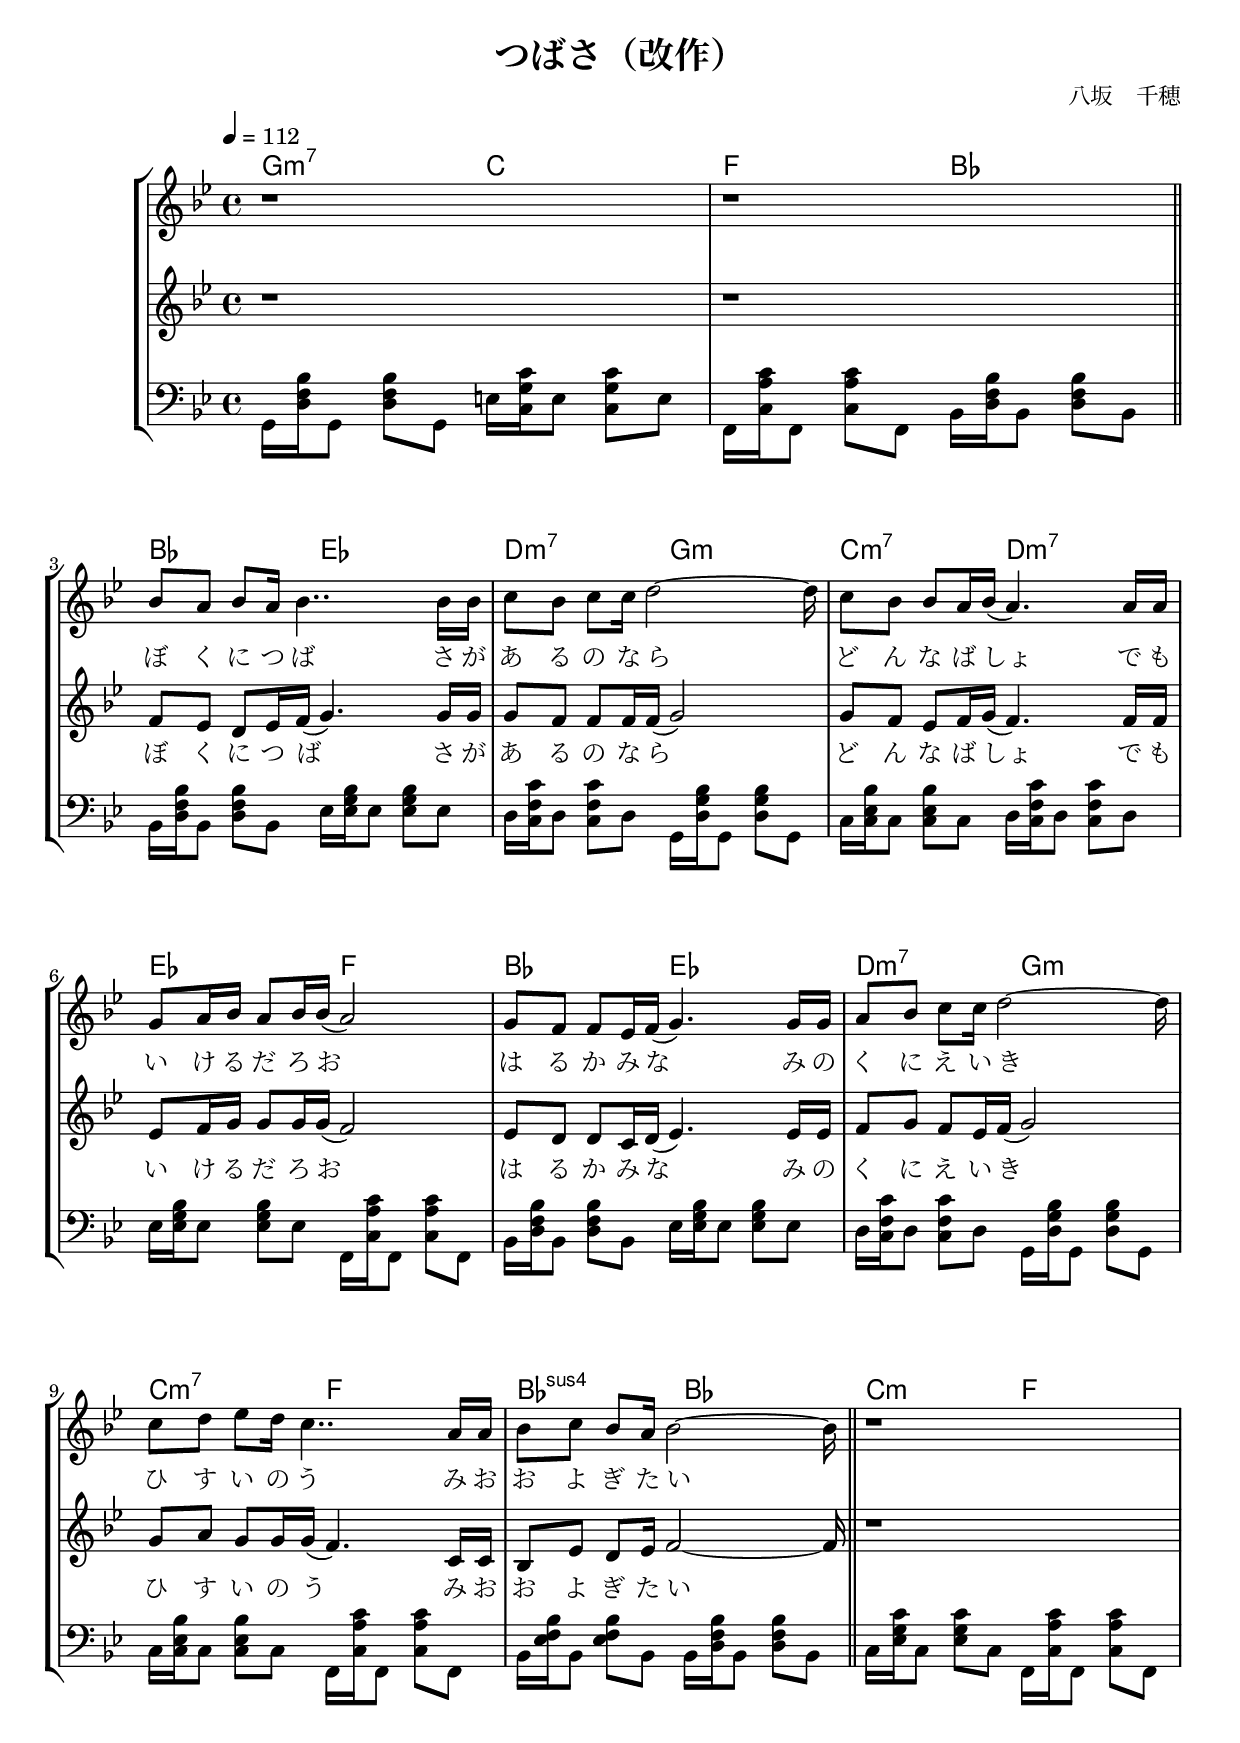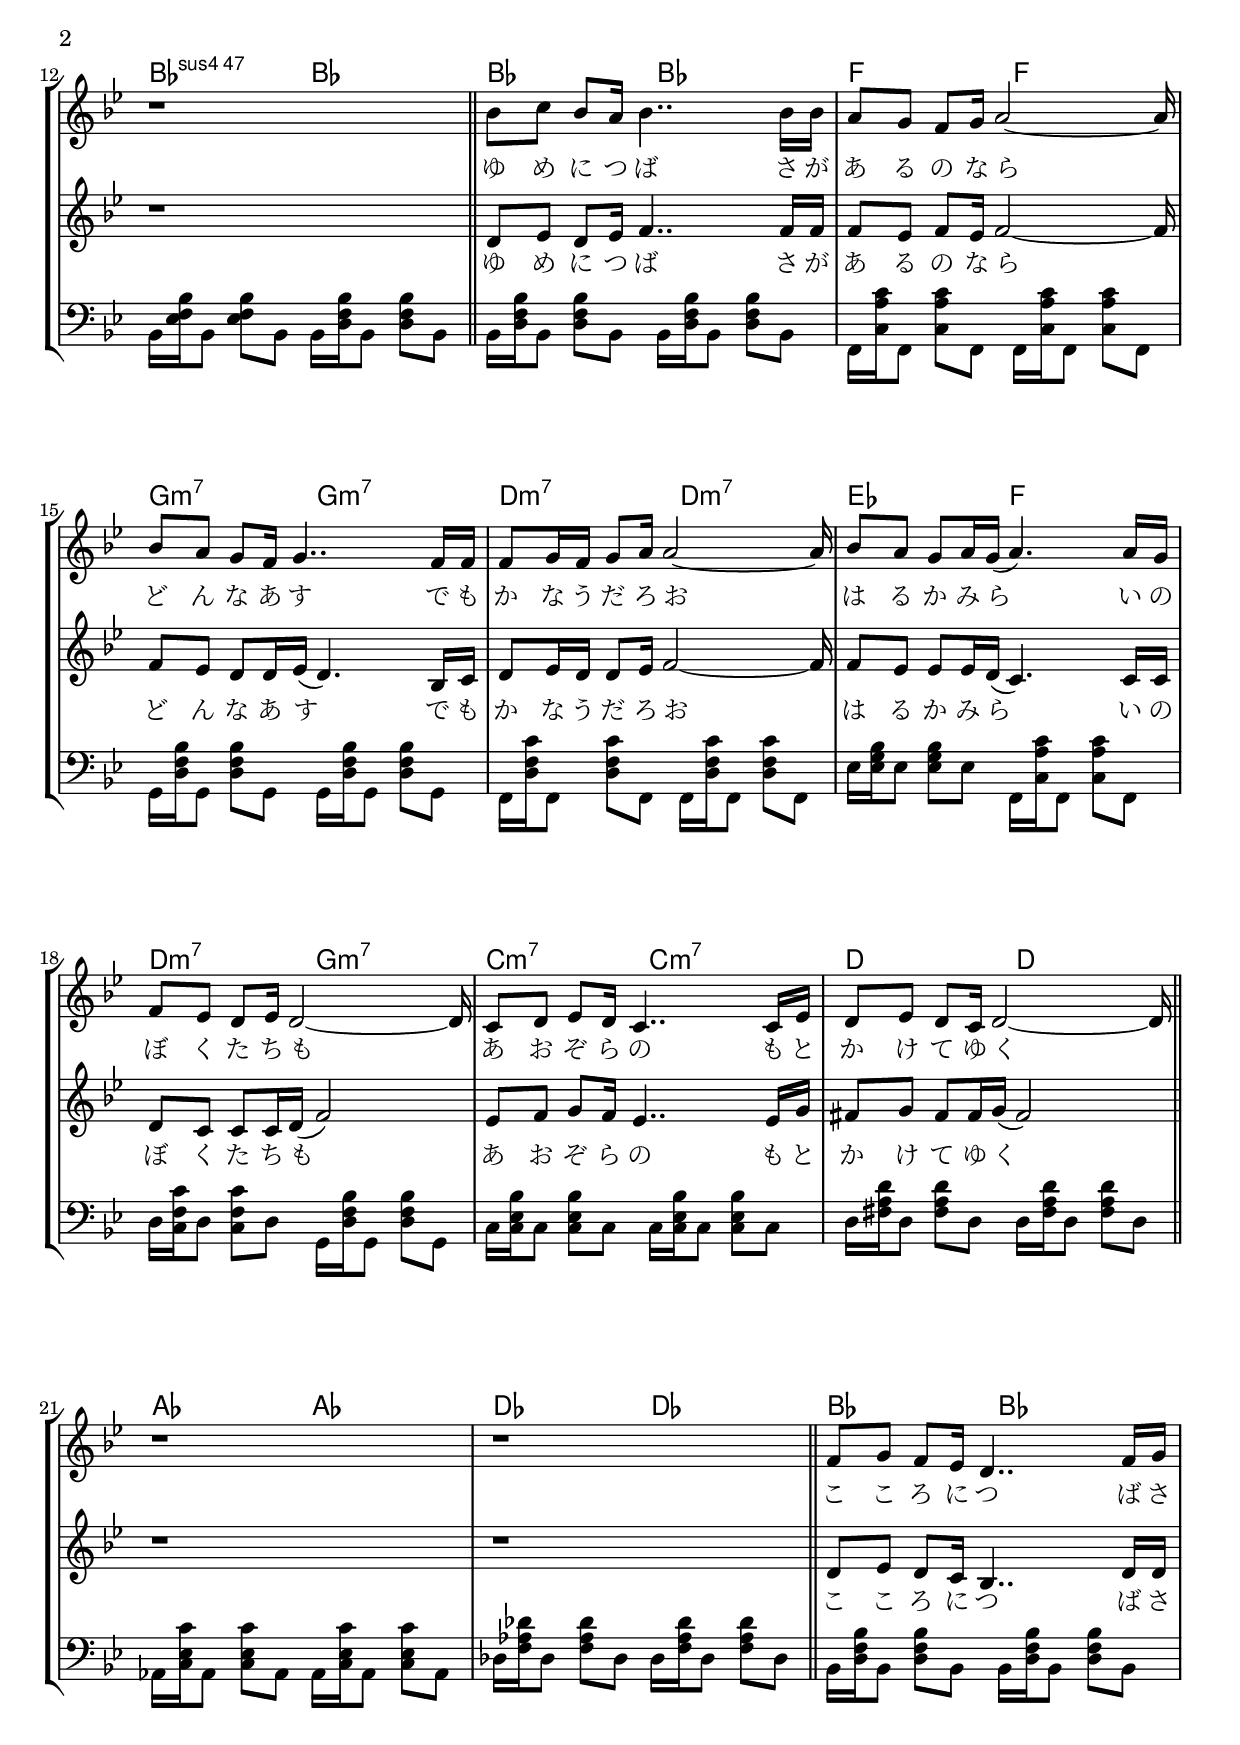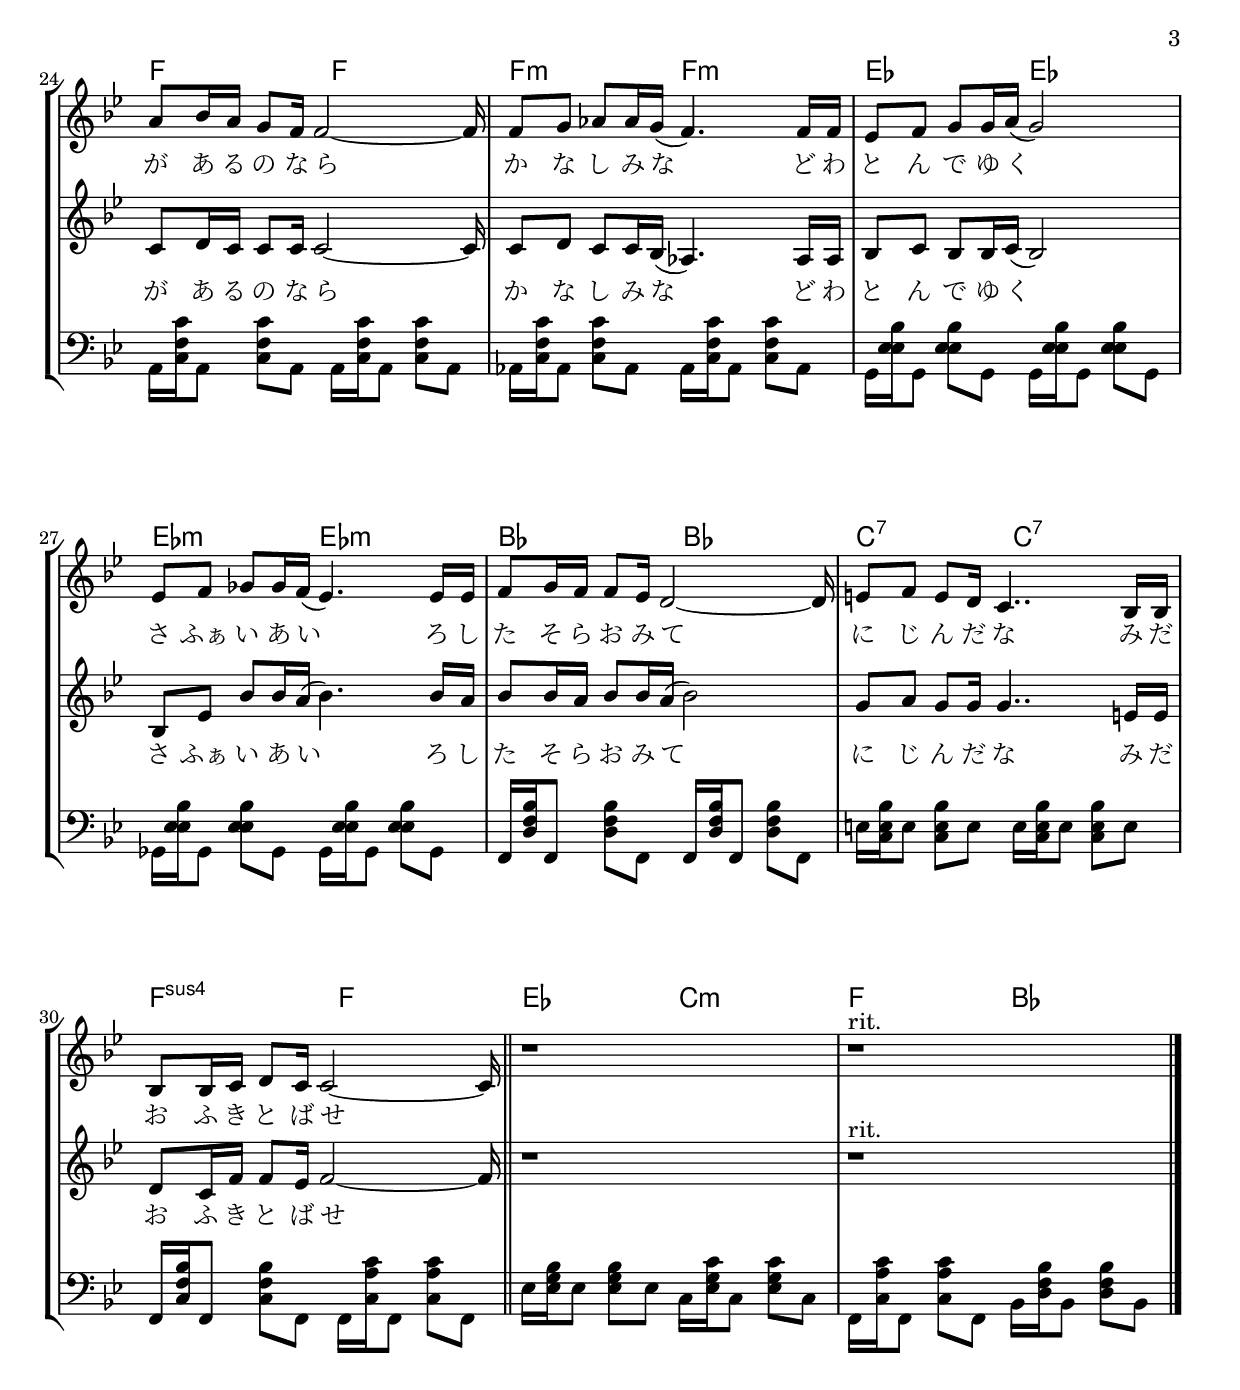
\version "2.12.1"

\header {
	title = \markup {つばさ（改作）}
	composer = \markup \center-column {八坂　千穂}
}

harmony = \chordmode {
	g2:min7 c f bes 

	bes es d:min7 g:m c:min7 d:min7 es f bes es d:min7 g:m c:min7 f bes:sus4 bes 

	c:m f bes:sus47 bes 

	bes bes f f g:min7 g:min7 d:min7 d:min7 es f d:min7 g:min7 c:min7 c:min7 d d 

	as as des des 

	bes bes f f f:m f:m es es es:m es:m bes bes c:7 c:7 f:sus4 f 

	es c:m f bes 
}

melody = {
	\key bes \major
	\tempo 4 = 112
	r1 | r1   
	\set Staff.midiInstrument = #"fss0.37"
	bes'8  a'8  bes'8  a'16  bes'4..  bes'16  bes'16 
	c''8  bes'8  c''8  c''16  d''2~d''16 
	c''8  bes'8  bes'8  a'16  bes'16  (a'4.)  a'16  a'16 
	g'8  a'16  bes'16  a'8  bes'16  bes'16  (a'2) 
	g'8  f'8  f'8  es'16  f'16  (g'4.)  g'16  g'16 
	a'8  bes'8  c''8  c''16  d''2~d''16 
	c''8  d''8  es''8  d''16  c''4..  a'16  a'16 
	bes'8  c''8  bes'8  a'16  bes'2~bes'16
	r1 | r1   
	\set Staff.midiInstrument = #"fss0.37"
	bes'8  c''8  bes'8  a'16  bes'4..  bes'16  bes'16 
	a'8  g'8  f'8  g'16  a'2~a'16 
	bes'8  a'8  g'8  f'16  g'4..  f'16  f'16 
	f'8  g'16  f'16  g'8  a'16  a'2~a'16 
	bes'8  a'8  g'8  a'16  g'16  (a'4.)  a'16  g'16 
	f'8  es'8  d'8  es'16  d'2~d'16 
	c'8  d'8  es'8  d'16  c'4..  c'16  es'16 
	d'8  es'8  d'8  c'16  d'2~d'16
	r1 | r1   
	\set Staff.midiInstrument = #"fss0.37"
	f'8  g'8  f'8  es'16  d'4..  f'16  g'16 
	a'8  bes'16  a'16  g'8  f'16  f'2~f'16 
	f'8  g'8  as'8  as'16  g'16  (f'4.)  f'16  f'16 
	es'8  f'8  g'8  g'16  a'16  (g'2) 
	es'8  f'8  ges'8  ges'16  f'16  (es'4.)  es'16  es'16 
	f'8  g'16  f'16  f'8  es'16  d'2~d'16 
	e'8  f'8  e'8  d'16  c'4..  bes16  bes16 
	bes8  bes16  c'16  d'8  c'16  c'2~c'16
	r1 | r1^"rit." \bar "|."
}

words = \lyricmode {
	
	ぼ  く  に  つ  ば  さ  が  あ  る  の  な  ら  ど  ん  な  ば  しょ  で  も  い  け  る  だ  ろ  お  は  る  か  み  な  み  の  く  に  え  い  き  ひ  す  い  の  う  み  お  お  よ  ぎ  た  い  
	
	ゆ  め  に  つ  ば  さ  が  あ  る  の  な  ら  ど  ん  な  あ  す  で  も  か  な  う  だ  ろ  お  は  る  か  み  ら  い  の  ぼ  く  た  ち  も  あ  お  ぞ  ら  の  も  と  か  け  て  ゆ  く  
	
	こ  こ  ろ  に  つ  ば  さ  が  あ  る  の  な  ら  か  な  し  み  な  ど  わ  と  ん  で  ゆ  く  さ  ふぁ  い  あ  い  ろ  し  た  そ  ら  お  み  て  に  じ  ん  だ  な  み  だ  お  ふ  き  と  ば  せ  
	
}

secondmelody = {
	\key bes \major
	\tempo 4 = 112
	r1 | r1   
	\set Staff.midiInstrument = #"Music box"
	f'8  es'8  d'8  es'16  f'16  (g'4.)  g'16  g'16 
	g'8  f'8  f'8  f'16  f'16  (g'2) 
	g'8  f'8  es'8  f'16  g'16  (f'4.)  f'16  f'16 
	es'8  f'16  g'16  g'8  g'16  g'16  (f'2) 
	es'8  d'8  d'8  c'16  d'16  (es'4.)  es'16  es'16 
	f'8  g'8  f'8  es'16  f'16  (g'2) 
	g'8  a'8  g'8  g'16  g'16  (f'4.)  c'16  c'16 
	bes8  es'8  d'8  es'16  f'2~f'16
	r1 | r1   
	\set Staff.midiInstrument = #"Music box"
	d'8  es'8  d'8  es'16  f'4..  f'16  f'16 
	f'8  es'8  f'8  es'16  f'2~f'16 
	f'8  es'8  d'8  d'16  es'16  (d'4.)  bes16  c'16 
	d'8  es'16  d'16  d'8  es'16  f'2~f'16 
	f'8  es'8  es'8  es'16  d'16  (c'4.)  c'16  c'16 
	d'8  c'8  c'8  c'16  d'16  (f'2) 
	es'8  f'8  g'8  f'16  es'4..  es'16  g'16 
	fis'8  g'8  fis'8  fis'16  g'16  (fis'2)
	r1 | r1   
	\set Staff.midiInstrument = #"Music box"
	d'8  es'8  d'8  c'16  bes4..  d'16  d'16 
	c'8  d'16  c'16  c'8  c'16  c'2~c'16 
	c'8  d'8  c'8  c'16  bes16  (as4.)  as16  as16 
	bes8  c'8  bes8  bes16  c'16  (bes2) 
	bes8  es'8  bes'8  bes'16  a'16  (bes'4.)  bes'16  a'16 
	bes'8  bes'16  a'16  bes'8  bes'16  a'16  (bes'2) 
	g'8  a'8  g'8  g'16  g'4..  e'16  e'16 
	d'8  c'16  f'16  f'8  es'16  f'2~f'16
	r1 | r1^"rit." \bar "|."
}

secondwords = \lyricmode {
	
	ぼ  く  に  つ  ば  さ  が  あ  る  の  な  ら  ど  ん  な  ば  しょ  で  も  い  け  る  だ  ろ  お  は  る  か  み  な  み  の  く  に  え  い  き  ひ  す  い  の  う  み  お  お  よ  ぎ  た  い  
	
	ゆ  め  に  つ  ば  さ  が  あ  る  の  な  ら  ど  ん  な  あ  す  で  も  か  な  う  だ  ろ  お  は  る  か  み  ら  い  の  ぼ  く  た  ち  も  あ  お  ぞ  ら  の  も  と  か  け  て  ゆ  く  
	
	こ  こ  ろ  に  つ  ば  さ  が  あ  る  の  な  ら  か  な  し  み  な  ど  わ  と  ん  で  ゆ  く  さ  ふぁ  い  あ  い  ろ  し  た  そ  ら  お  み  て  に  じ  ん  だ  な  み  だ  お  ふ  き  と  ば  せ  
	
}

tempochange = {
	\tempo 4 = 112
	r1 | r1 \bar "||"
	\tempo 4 = 112
	r1 | r1 | r1 | r1 | r1 | r1 | r1 | r1 \bar "||"
	\tempo 4 = 112
	r1 | r1 \bar "||"
	\tempo 4 = 112
	r1 | r1 | r1 | r1 | r1 | r1 | r1 | r1 \bar "||"
	\tempo 4 = 112
	r1 | r1 \bar "||"
	\tempo 4 = 112
	r1 | r1 | r1 | r1 | r1 | r1 | r1 | r1 \bar "||"
	\tempo 4 = 112
	r1 | \tempo 4 = 84 r2 \tempo 4 = 74 r2 \bar "|."
}

mainacc = {
	\clef bass
	\set Staff.midiInstrument = #"Pad 7 (halo)"
	\key bes \major
	\tempo 4 = 112
	g,16 <d f bes>16 g,8 <d f bes>8 g,8
	e16 <c g c'>16 e8 <c g c'>8 e8
	f,16 <c a c'>16 f,8 <c a c'>8 f,8
	bes,16 <d f bes>16 bes,8 <d f bes>8 bes,8
	\bar "||"

	\set Staff.midiInstrument = #"Pad 7 (halo)"
	bes,16 <d f bes>16 bes,8 <d f bes>8 bes,8
	es16 <es g bes>16 es8 <es g bes>8 es8
	d16 <c f c'>16 d8 <c f c'>8 d8
	g,16 <d g bes>16 g,8 <d g bes>8 g,8
	c16 <c es bes>16 c8 <c es bes>8 c8
	d16 <c f c'>16 d8 <c f c'>8 d8
	es16 <es g bes>16 es8 <es g bes>8 es8
	f,16 <c a c'>16 f,8 <c a c'>8 f,8
	bes,16 <d f bes>16 bes,8 <d f bes>8 bes,8
	es16 <es g bes>16 es8 <es g bes>8 es8
	d16 <c f c'>16 d8 <c f c'>8 d8
	g,16 <d g bes>16 g,8 <d g bes>8 g,8
	c16 <c es bes>16 c8 <c es bes>8 c8
	f,16 <c a c'>16 f,8 <c a c'>8 f,8
	bes,16 <es f bes>16 bes,8 <es f bes>8 bes,8
	bes,16 <d f bes>16 bes,8 <d f bes>8 bes,8
	\bar "||"

	\set Staff.midiInstrument = #"Pad 7 (halo)"
	c16 <es g c'>16 c8 <es g c'>8 c8
	f,16 <c a c'>16 f,8 <c a c'>8 f,8
	bes,16 <es f bes>16 bes,8 <es f bes>8 bes,8
	bes,16 <d f bes>16 bes,8 <d f bes>8 bes,8
	\bar "||"

	\set Staff.midiInstrument = #"Pad 7 (halo)"
	bes,16 <d f bes>16 bes,8 <d f bes>8 bes,8
	bes,16 <d f bes>16 bes,8 <d f bes>8 bes,8
	f,16 <c a c'>16 f,8 <c a c'>8 f,8
	f,16 <c a c'>16 f,8 <c a c'>8 f,8
	g,16 <d f bes>16 g,8 <d f bes>8 g,8
	g,16 <d f bes>16 g,8 <d f bes>8 g,8
	f,16 <d f c'>16 f,8 <d f c'>8 f,8
	f,16 <d f c'>16 f,8 <d f c'>8 f,8
	es16 <es g bes>16 es8 <es g bes>8 es8
	f,16 <c a c'>16 f,8 <c a c'>8 f,8
	d16 <c f c'>16 d8 <c f c'>8 d8
	g,16 <d f bes>16 g,8 <d f bes>8 g,8
	c16 <c es bes>16 c8 <c es bes>8 c8
	c16 <c es bes>16 c8 <c es bes>8 c8
	d16 <fis a d'>16 d8 <fis a d'>8 d8
	d16 <fis a d'>16 d8 <fis a d'>8 d8
	\bar "||"

	\set Staff.midiInstrument = #"Pad 7 (halo)"
	as,16 <c es c'>16 as,8 <c es c'>8 as,8
	as,16 <c es c'>16 as,8 <c es c'>8 as,8
	des16 <f as des'>16 des8 <f as des'>8 des8
	des16 <f as des'>16 des8 <f as des'>8 des8
	\bar "||"

	\set Staff.midiInstrument = #"Pad 7 (halo)"
	bes,16 <d f bes>16 bes,8 <d f bes>8 bes,8
	bes,16 <d f bes>16 bes,8 <d f bes>8 bes,8
	a,16 <c f c'>16 a,8 <c f c'>8 a,8
	a,16 <c f c'>16 a,8 <c f c'>8 a,8
	as,16 <c f c'>16 as,8 <c f c'>8 as,8
	as,16 <c f c'>16 as,8 <c f c'>8 as,8
	g,16 <es es bes>16 g,8 <es es bes>8 g,8
	g,16 <es es bes>16 g,8 <es es bes>8 g,8
	ges,16 <es es bes>16 ges,8 <es es bes>8 ges,8
	ges,16 <es es bes>16 ges,8 <es es bes>8 ges,8
	f,16 <d f bes>16 f,8 <d f bes>8 f,8
	f,16 <d f bes>16 f,8 <d f bes>8 f,8
	e16 <c e bes>16 e8 <c e bes>8 e8
	e16 <c e bes>16 e8 <c e bes>8 e8
	f,16 <c f bes>16 f,8 <c f bes>8 f,8
	f,16 <c a c'>16 f,8 <c a c'>8 f,8
	\bar "||"

	\set Staff.midiInstrument = #"Pad 7 (halo)"
	es16 <es g bes>16 es8 <es g bes>8 es8
	c16 <es g c'>16 c8 <es g c'>8 c8
	f,16 <c a c'>16 f,8 <c a c'>8 f,8
	bes,16 <d f bes>16 bes,8 <d f bes>8 bes,8
	\bar "|."
}

subacc = {
	\clef bass
	\set Staff.midiInstrument = #"Clarinet"
	\key bes \major
	\tempo 4 = 112
	g,8 bes f d
	e8 c' g c
	f,8 c' a c
	bes,8 bes f d
	\bar "||"

	\set Staff.midiInstrument = #"Clarinet"
	bes,8 bes f d
	es8 bes g es
	d8 c' f c
	g,8 bes g d
	c8 bes es c
	d8 c' f c
	es8 bes g es
	f,8 c' a c
	bes,8 bes f d
	es8 bes g es
	d8 c' f c
	g,8 bes g d
	c8 bes es c
	f,8 c' a c
	bes,8 bes f es
	bes,8 bes f d
	\bar "||"

	\set Staff.midiInstrument = #"Clarinet"
	c8 c' g es
	f,8 c' a c
	bes,8 bes f es
	bes,8 bes f d
	\bar "||"

	\set Staff.midiInstrument = #"Clarinet"
	bes,8 bes f d
	bes,8 bes f d
	f,8 c' a c
	f,8 c' a c
	g,8 bes f d
	g,8 bes f d
	f,8 c' f d
	f,8 c' f d
	es8 bes g es
	f,8 c' a c
	d8 c' f c
	g,8 bes f d
	c8 bes es c
	c8 bes es c
	d8 d' a fis
	d8 d' a fis
	\bar "||"

	\set Staff.midiInstrument = #"Clarinet"
	as,8 c' es c
	as,8 c' es c
	des8 des' as f
	des8 des' as f
	\bar "||"

	\set Staff.midiInstrument = #"Clarinet"
	bes,8 bes f d
	bes,8 bes f d
	a,8 c' f c
	a,8 c' f c
	as,8 c' f c
	as,8 c' f c
	g,8 bes es es
	g,8 bes es es
	ges,8 bes es es
	ges,8 bes es es
	f,8 bes f d
	f,8 bes f d
	e8 bes e c
	e8 bes e c
	f,8 bes f c
	f,8 c' a c
	\bar "||"

	\set Staff.midiInstrument = #"Clarinet"
	es8 bes g es
	c8 c' g es
	f,8 c' a c
	<bes, d f bes>2
	\bar "|."
}

percA = {
	\drummode {
	r4 hh4 hh4 hh4  |r1  \bar "||"
	r4 hh4 hh4 hh4  |hh4 hh4 hh4 hh4  |hh4 hh4 hh4 hh4  |hh4 hh4 hh4 hh4  |r4 hh4 hh4 hh4  |hh4 hh4 hh4 hh4  |hh4 hh4 hh4 hh4  |r1  \bar "||"
	r4 hh4 hh4 hh4  |r1  \bar "||"
	r4 hh4 hh4 hh4  |hh4 hh4 hh4 hh4  |hh4 hh4 hh4 hh4  |hh4 hh4 hh4 hh4  |r4 hh4 hh4 hh4  |hh4 hh4 hh4 hh4  |hh4 hh4 hh4 hh4  |r1  \bar "||"
	r4 hh4 hh4 hh4  |r1  \bar "||"
	r4 hh4 hh4 hh4  |hh4 hh4 hh4 hh4  |hh4 hh4 hh4 hh4  |hh4 hh4 hh4 hh4  |r4 hh4 hh4 hh4  |hh4 hh4 hh4 hh4  |hh4 hh4 hh4 hh4  |r1  \bar "||"
	r4 hh4 hh4 hh4  |r1  \bar "|."
	}
}

percB = {
	\drummode {
	r4 sn8 sn4. sn4  |sn16 sn16 sn16 sn16 sn16 sn16 sn16 sn16 sn16 sn16 sn16 sn16 sn16 sn16 sn16 sn16  \bar "||"
	r4 sn8 sn4. sn4  |r4 sn8 sn4. sn4  |r4 sn8 sn4. sn4  |r4 sn8 sn4. sn4  |r4 sn8 sn4. sn4  |r4 sn8 sn4. sn4  |r4 sn8 sn4. sn4  |sn16 sn16 sn16 sn16 sn16 sn16 sn16 sn16 sn16 sn16 sn16 sn16 sn16 sn16 sn16 sn16  \bar "||"
	r4 sn8 sn4. sn4  |sn16 sn16 sn16 sn16 sn16 sn16 sn16 sn16 sn16 sn16 sn16 sn16 sn16 sn16 sn16 sn16  \bar "||"
	r4 sn8 sn4. sn4  |r4 sn8 sn4. sn4  |r4 sn8 sn4. sn4  |r4 sn8 sn4. sn4  |r4 sn8 sn4. sn4  |r4 sn8 sn4. sn4  |r4 sn8 sn4. sn4  |sn16 sn16 sn16 sn16 sn16 sn16 sn16 sn16 sn16 sn16 sn16 sn16 sn16 sn16 sn16 sn16  \bar "||"
	r4 sn8 sn4. sn4  |sn16 sn16 sn16 sn16 sn16 sn16 sn16 sn16 sn16 sn16 sn16 sn16 sn16 sn16 sn16 sn16  \bar "||"
	r4 sn8 sn4. sn4  |r4 sn8 sn4. sn4  |r4 sn8 sn4. sn4  |r4 sn8 sn4. sn4  |r4 sn8 sn4. sn4  |r4 sn8 sn4. sn4  |r4 sn8 sn4. sn4  |sn16 sn16 sn16 sn16 sn16 sn16 sn16 sn16 sn16 sn16 sn16 sn16 sn16 sn16 sn16 sn16  \bar "||"
	r4 sn8 sn4. sn4  |sn16 sn16 sn16 sn16 sn16 sn16 sn16 sn16 sn16 sn16 sn16 sn16 sn16 sn16 sn16 sn16  \bar "|."
	}
}

percC = {
	\drummode {
	bd4 bd4 bd4 bd4  |bd4 bd4 bd8 bd8 bd8 bd8  \bar "||"
	bd4 bd4 bd4 bd4  |bd4 bd4 bd4 bd8 bd8  |bd4 bd4 bd4 bd4  |bd4 bd4 bd4 bd8 bd8  |bd4 bd4 bd4 bd4  |bd4 bd4 bd4 bd8 bd8  |bd4 bd4 bd4 bd4  |bd4 bd4 bd8 bd8 bd8 bd8  \bar "||"
	bd4 bd4 bd4 bd4  |bd4 bd4 bd8 bd8 bd8 bd8  \bar "||"
	bd4 bd4 bd4 bd4  |bd4 bd4 bd4 bd8 bd8  |bd4 bd4 bd4 bd4  |bd4 bd4 bd4 bd8 bd8  |bd4 bd4 bd4 bd4  |bd4 bd4 bd4 bd8 bd8  |bd4 bd4 bd4 bd4  |bd4 bd4 bd8 bd8 bd8 bd8  \bar "||"
	bd4 bd4 bd4 bd4  |bd4 bd4 bd8 bd8 bd8 bd8  \bar "||"
	bd4 bd4 bd4 bd4  |bd4 bd4 bd4 bd8 bd8  |bd4 bd4 bd4 bd4  |bd4 bd4 bd4 bd8 bd8  |bd4 bd4 bd4 bd4  |bd4 bd4 bd4 bd8 bd8  |bd4 bd4 bd4 bd4  |bd4 bd4 bd8 bd8 bd8 bd8  \bar "||"
	bd4 bd4 bd4 bd4  |bd4 bd4 bd8 bd8 bd8 bd8  \bar "|."
	}
}

percD = {
	\drummode {
	r8 hhp4 hhp4 hhp4 hhp8  |r8 hhp4 hhp4 hhp4 hhp8  \bar "||"
	r8 hhp4 hhp4 hhp4 hhp8  |r8 hhp4 hhp4 hhp4 hhp8  |r8 hhp4 hhp4 hhp4 hhp8  |r8 hhp4 hhp4 hhp4 hhp8  |r8 hhp4 hhp4 hhp4 hhp8  |r8 hhp4 hhp4 hhp4 hhp8  |r8 hhp4 hhp4 hhp4 hhp8  |r8 hhp4 hhp4 hhp4 hhp8  \bar "||"
	r8 hhp4 hhp4 hhp4 hhp8  |r8 hhp4 hhp4 hhp4 hhp8  \bar "||"
	r8 hhp4 hhp4 hhp4 hhp8  |r8 hhp4 hhp4 hhp4 hhp8  |r8 hhp4 hhp4 hhp4 hhp8  |r8 hhp4 hhp4 hhp4 hhp8  |r8 hhp4 hhp4 hhp4 hhp8  |r8 hhp4 hhp4 hhp4 hhp8  |r8 hhp4 hhp4 hhp4 hhp8  |r8 hhp4 hhp4 hhp4 hhp8  \bar "||"
	r8 hhp4 hhp4 hhp4 hhp8  |r8 hhp4 hhp4 hhp4 hhp8  \bar "||"
	r8 hhp4 hhp4 hhp4 hhp8  |r8 hhp4 hhp4 hhp4 hhp8  |r8 hhp4 hhp4 hhp4 hhp8  |r8 hhp4 hhp4 hhp4 hhp8  |r8 hhp4 hhp4 hhp4 hhp8  |r8 hhp4 hhp4 hhp4 hhp8  |r8 hhp4 hhp4 hhp4 hhp8  |r8 hhp4 hhp4 hhp4 hhp8  \bar "||"
	r8 hhp4 hhp4 hhp4 hhp8  |r8 hhp4 hhp4 hhp4 hhp8  \bar "|."
	}
}

percE = {
	\drummode {
	cymc1  |r1 \bar "||"
	cymc1  |r1 |r1 |r1 |cymc1  |r1 |r1 |r1 \bar "||"
	cymc1  |r1 \bar "||"
	cymc1  |r1 |r1 |r1 |cymc1  |r1 |r1 |r1 \bar "||"
	cymc1  |r1 \bar "||"
	cymc1  |r1 |r1 |r1 |cymc1  |r1 |r1 |r1 \bar "||"
	cymc1  |r1 \bar "|."
	}
}

\score {
	<<
		\new StaffGroup <<
			\new ChordNames {\harmony}
			\new Voice = "melody" {\melody}
			\new Lyrics \lyricsto "melody" \words
			\new Voice = "secondmelody" {\secondmelody}
			\new Lyrics \lyricsto "secondmelody" \secondwords
			\new Staff = "mainacc" {\mainacc}
		>>
	>>
	\layout { }
}
